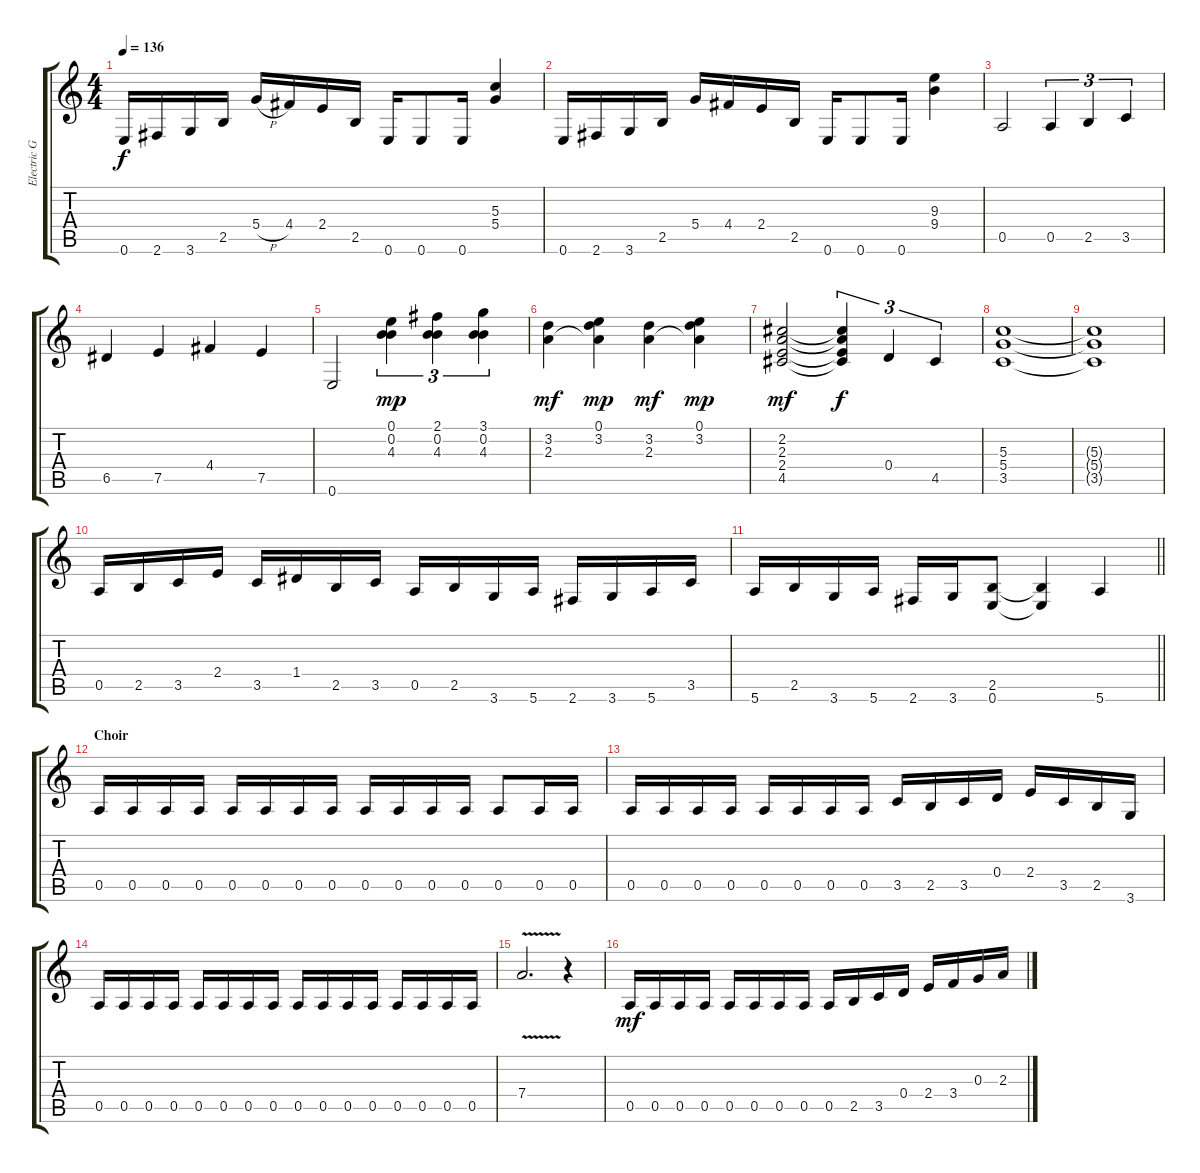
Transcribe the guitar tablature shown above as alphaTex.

\track ("Electric Guitar" "Electric G") {solo instrument acousticguitarsteel}
\staff {score tabs}
\tuning (E4 B3 G3 D3 A2 E2) {hide}
\ts (4 4)
\tempo 136
\clef g2
\ks c
0.6.16{dy f} 2.6.16 3.6.16 2.5.16 5.4{h}.16 4.4.16 2.4.16 2.5.16 0.6.16 0.6.8 0.6.16 (5.3 5.4).4 |
0.6.16 2.6.16 3.6.16 2.5.16 5.4.16 4.4.16 2.4.16 2.5.16 0.6.16 0.6.8 0.6.16 (9.3 9.4).4 |
0.5.2 0.5.4{tu (3 2)} 2.5.4{tu (3 2)} 3.5.4{tu (3 2)} |
6.5.4 7.5.4 4.4.4 7.5.4 |
0.6.2 (0.1 0.2 4.3).4{tu (3 2) dy mp} (2.1 0.2 4.3).4{tu (3 2)} (3.1 0.2 4.3).4{tu (3 2)} |
(3.2 2.3).4{dy mf} (0.1 3.2 2.3{t}).4{dy mp} (3.2 2.3).4{dy mf} (0.1 3.2 2.3{t}).4{dy mp} |
(2.2 2.3 2.4 4.5).2{dy mf} (2.2{t} 2.3{t} 2.4{t} 4.5{t}).4{tu (3 2) dy f} 0.4.4{tu (3 2)} 4.5.4{tu (3 2)} |
(5.3 5.4 3.5).1 |
(5.3{t} 5.4{t} 3.5{t}).1 |
0.5.16 2.5.16 3.5.16 2.4.16 3.5.16 1.4.16 2.5.16 3.5.16 0.5.16 2.5.16 3.6.16 5.6.16 2.6.16 3.6.16 5.6.16 3.5.16 |
\barLineRight lightlight
5.6.16 2.5.16 3.6.16 5.6.16 2.6.16 3.6.16 (2.5 0.6).8 (2.5{t} 0.6{t}).4 5.6.4 |
\section ("" "Choir")
0.5.16 0.5.16 0.5.16 0.5.16 0.5.16 0.5.16 0.5.16 0.5.16 0.5.16 0.5.16 0.5.16 0.5.16 0.5.8 0.5.16 0.5.16 |
0.5.16 0.5.16 0.5.16 0.5.16 0.5.16 0.5.16 0.5.16 0.5.16 3.5.16 2.5.16 3.5.16 0.4.16 2.4.16 3.5.16 2.5.16 3.6.16 |
0.5.16 0.5.16 0.5.16 0.5.16 0.5.16 0.5.16 0.5.16 0.5.16 0.5.16 0.5.16 0.5.16 0.5.16 0.5.16 0.5.16 0.5.16 0.5.16 |
7.4{v}.2{d} r.4 |
0.5.16{dy mf} 0.5.16 0.5.16 0.5.16 0.5.16 0.5.16 0.5.16 0.5.16 0.5.16 2.5.16 3.5.16 0.4.16 2.4.16 3.4.16 0.3.16 2.3.16
